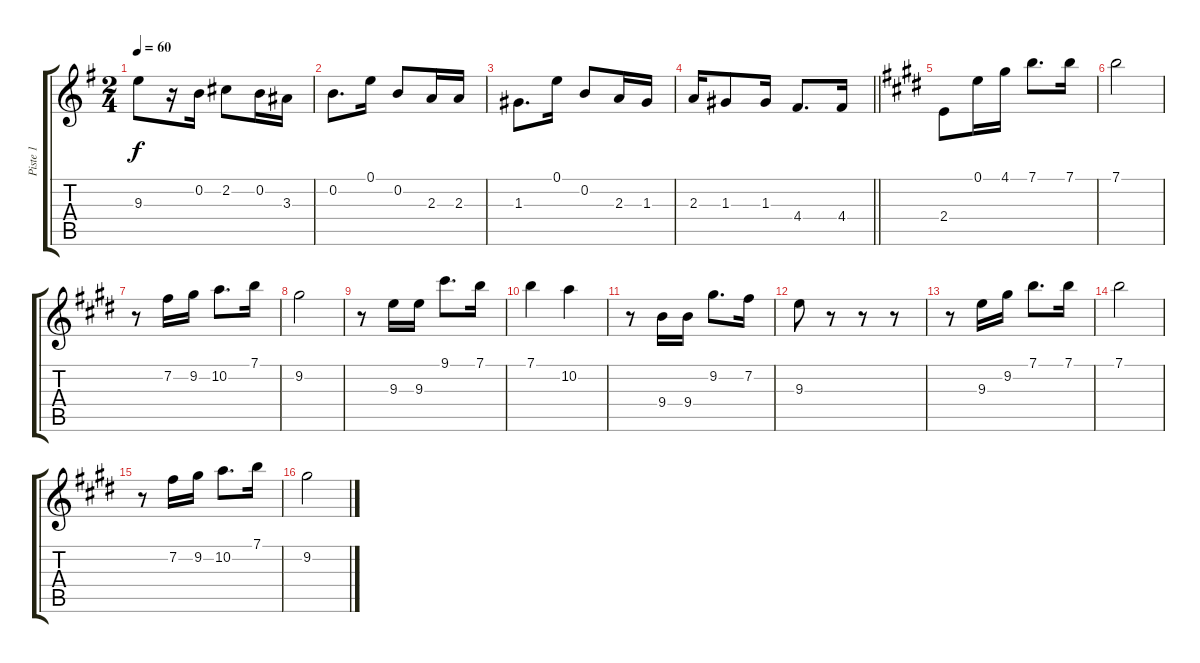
\track ("Piste 1" "Piste 1") {instrument acousticguitarnylon}
\staff {score tabs}
\tuning (E4 B3 G3 D3 A2 E2) {hide}
\ts (2 4)
\tempo 60
\clef g2
\ks g
9.3.8{dy f} r.16 0.2.16 2.2.8 0.2.16 3.3.16 |
0.2.8{d} 0.1.16 0.2.8 2.3.16 2.3.16 |
1.3.8{d} 0.1.16 0.2.8 2.3.16 1.3.16 |
\barLineRight lightlight
2.3.16 1.3.8 1.3.16 4.4.8{d} 4.4.16 |
\ks e
2.4.8 0.1.16 4.1.16 7.1.8{d} 7.1.16 |
7.1.2 |
r.8 7.2.16 9.2.16 10.2.8{d} 7.1.16 |
9.2.2 |
r.8 9.3.16 9.3.16 9.1.8{d} 7.1.16 |
7.1.4 10.2.4 |
r.8 9.4.16 9.4.16 9.2.8{d} 7.2.16 |
9.3.8 r.8 r.8 r.8 |
r.8 9.3.16 9.2.16 7.1.8{d} 7.1.16 |
7.1.2 |
r.8 7.2.16 9.2.16 10.2.8{d} 7.1.16 |
9.2.2
